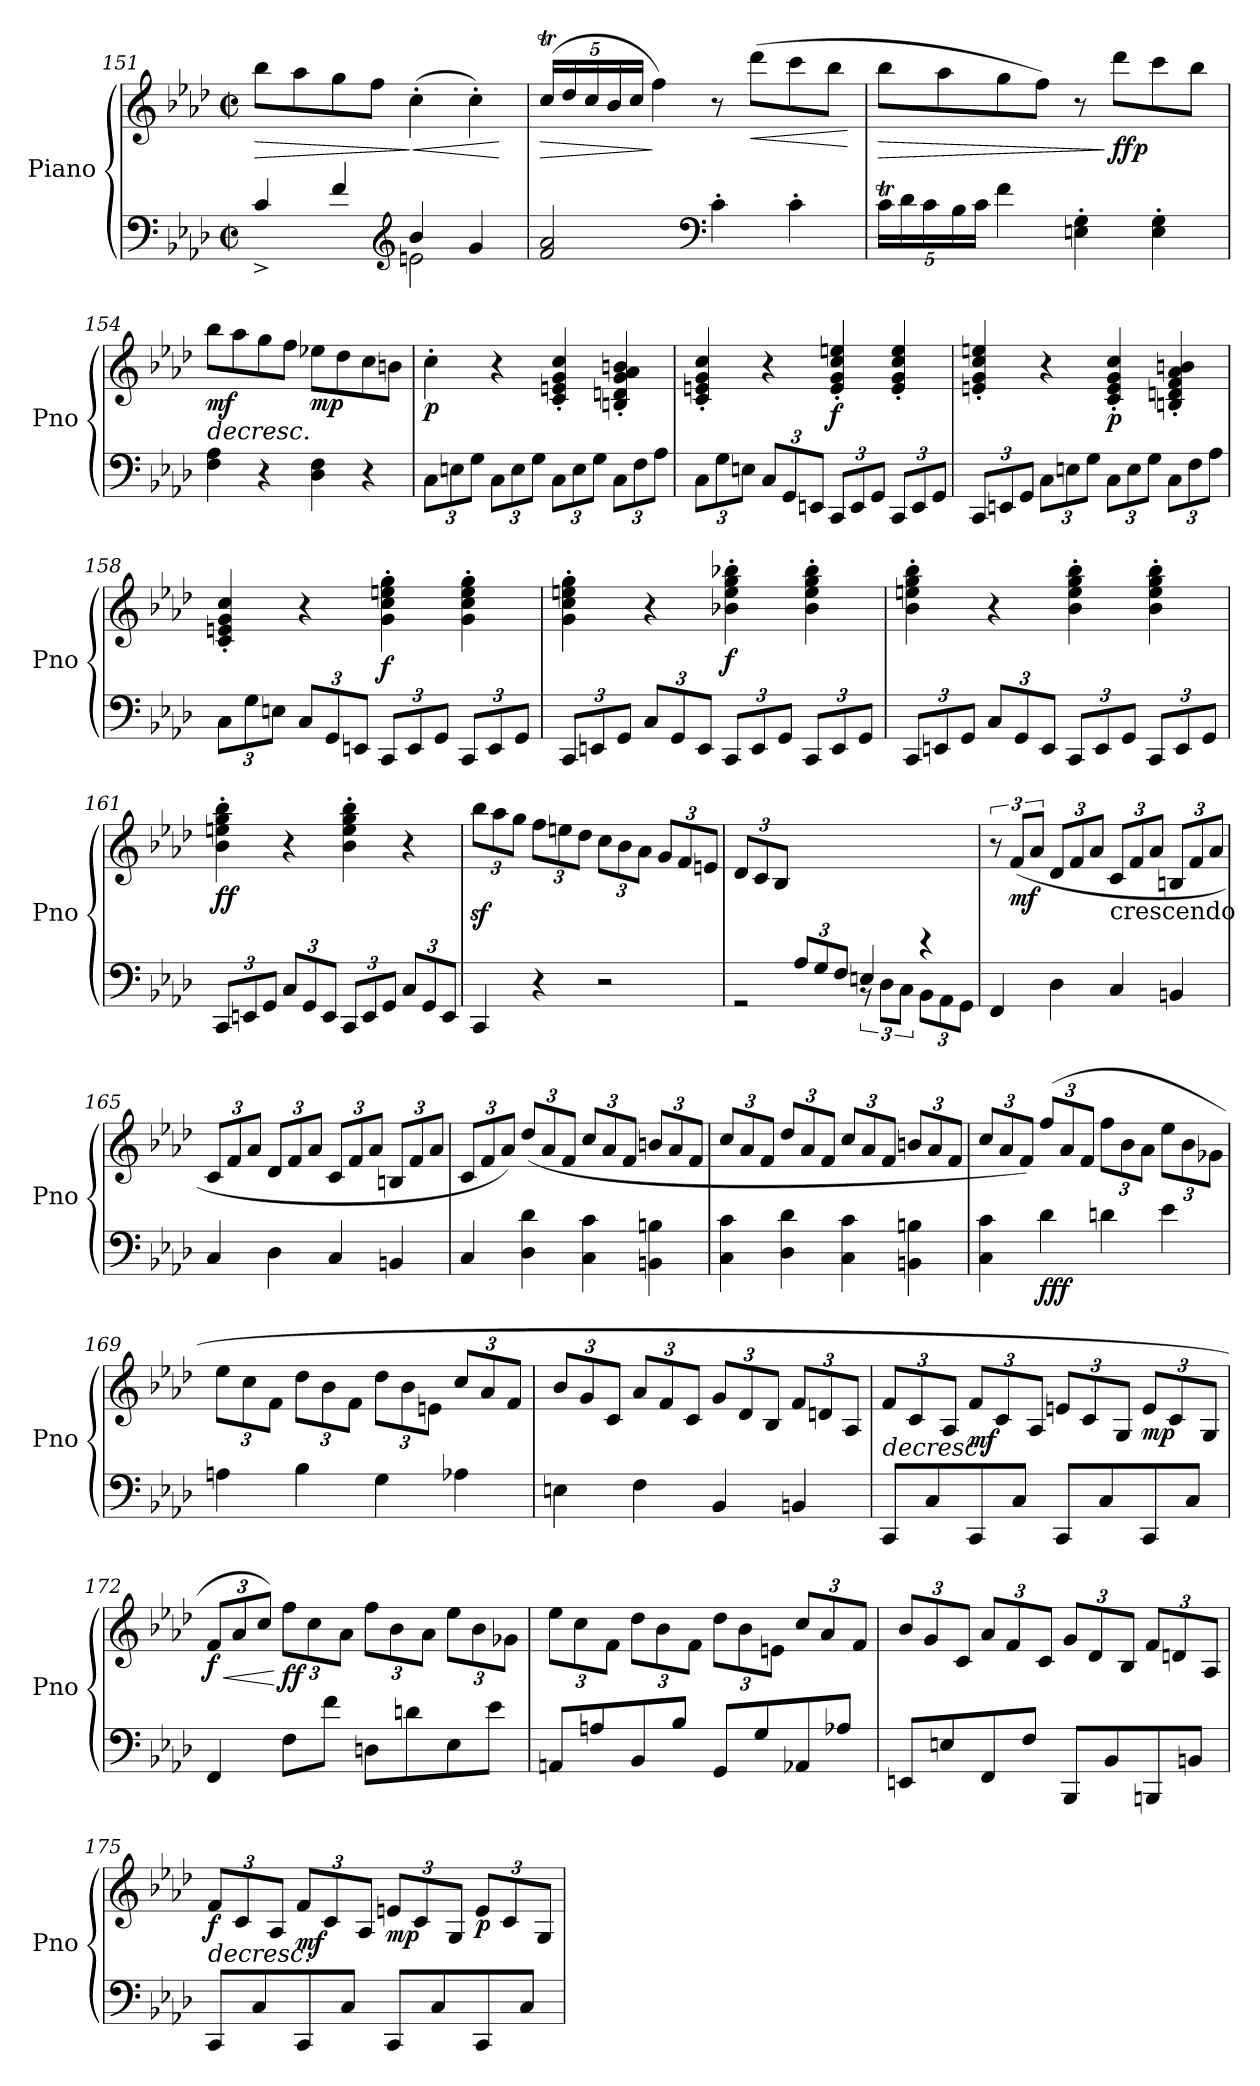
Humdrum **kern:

**kern	**kern	**dynam
*part1	*part1	*part1
*staff2	*staff1	*staff1/2
*I"Piano	*	*
*I'Pno	*	*
*clefF4	*clefG2	*
*k[b-e-a-d-]	*k[b-e-a-d-]	*
*A-:	*A-:	*
*M2/2	*M2/2	*
*met(c|)	*met(c|)	*
=151	=151	=151
*^	*	*
!	!	!	!LO:HP:b
4c^/	2ryy	8bb-\L	>
.	.	8aa-\	.
4f/	.	8gg\	.
.	.	8ff\J	.
*clefG2	*	*	*
!	!	!	!LO:HP:n=1:b
4b-/	2en\	(4cc'\	] <
4g/	.	4cc'\)	.
*v	*v	*	*
.	.	[
=152	=152	=152
*	*Xbrackettup	*
!	!	!LO:HP:b
2f/ 2a-/	(20cct/LL	>
.	20dd-/	.
.	20cc/	.
.	20b-/	.
.	20cc/JJ	.
.	4ff\)	]
*clefF4	*	*
4c'\	8r	.
!	!	!LO:HP:b
.	(8ddd-\L	<
4c'\	8ccc\	.
.	8bb-\J	.
.	.	[
=153	=153	=153
*Xbrackettup	*	*
!	!	!LO:HP:b
20ct\LL	8bb-\L	>
20d-\	.	.
20c\	.	.
.	8aa-\	.
20B-\	.	.
20c\JJ	.	.
4f\	8gg\	.
.	8ff\J)	.
4En\' 4G\'	8r	.
!	!	!LO:DY:n=1:b
!	!	!LO:DY:n=2:b
.	8ddd-\L	] f fp
4E\' 4G\'	8ccc\	.
.	8bb-\J	.
=154	=154	=154
!	!	!LO:HP:b
!	!	!LO:DY:n=1:b
4F\ 4A-\	8bb-\L	> mf
.	8aa-\	.
4r	8gg\	.
.	8ff\J	.
!	!	!LO:DY:n=2:b
4D-\ 4F\	8ee-X\L	mp
.	8dd-\	.
4r	8cc\	.
.	8bn\J	.
.	.	]
!!LO:LB:g=z
=155	=155	=155
!	!	!LO:DY:b
12C\L	4cc'\	p
12En\	.	.
12G\J	.	.
12C\L	4r	.
12E\	.	.
12G\J	.	.
12C\L	4c/' 4en/' 4g/' 4cc/'	.
12E\	.	.
12G\J	.	.
12C\L	4Bn/' 4dn/' 4g/' 4a-/' 4bn/'	.
12F\	.	.
12A-\J	.	.
=156	=156	=156
12C\L	4c/' 4en/' 4g/' 4cc/'	.
12G\	.	.
12En\J	.	.
12C/L	4r	.
12GG/	.	.
12EEn/J	.	.
!	!	!LO:DY:b
12CC/L	4e/' 4g/' 4cc/' 4een/'	f
12EE/	.	.
12GG/J	.	.
12CC/L	4e/' 4g/' 4cc/' 4ee/'	.
12EE/	.	.
12GG/J	.	.
=157	=157	=157
12CC/L	4en/' 4g/' 4cc/' 4een/'	.
12EEn/	.	.
12GG/J	.	.
12C\L	4r	.
12En\	.	.
12G\J	.	.
!	!	!LO:DY:b
12C\L	4c/' 4e/' 4g/' 4cc/'	p
12E\	.	.
12G\J	.	.
12C\L	4Bn/' 4dn/' 4f/' 4a-/' 4bn/'	.
12F\	.	.
12A-\J	.	.
!!LO:PB:g=z
=158	=158	=158
12C\L	4c/' 4en/' 4g/' 4cc/'	.
12G\	.	.
12En\J	.	.
12C/L	4r	.
12GG/	.	.
12EEn/J	.	.
!	!	!LO:DY:b
12CC/L	4g\' 4cc\' 4een\' 4gg\'	f
12EE/	.	.
12GG/J	.	.
12CC/L	4g\' 4cc\' 4ee\' 4gg\'	.
12EE/	.	.
12GG/J	.	.
=159	=159	=159
12CC/L	4g\' 4cc\' 4een\' 4gg\'	.
12EEn/	.	.
12GG/J	.	.
12C/L	4r	.
12GG/	.	.
12EE/J	.	.
!	!	!LO:DY:b
12CC/L	4b-X\' 4ee\' 4gg\' 4bb-X\'	f
12EE/	.	.
12GG/J	.	.
12CC/L	4b-\' 4ee\' 4gg\' 4bb-\'	.
12EE/	.	.
12GG/J	.	.
=160	=160	=160
12CC/L	4b-\' 4een\' 4gg\' 4bb-\'	.
12EEn/	.	.
12GG/J	.	.
12C/L	4r	.
12GG/	.	.
12EE/J	.	.
12CC/L	4b-\' 4ee\' 4gg\' 4bb-\'	.
12EE/	.	.
12GG/J	.	.
12CC/L	4b-\' 4ee\' 4gg\' 4bb-\'	.
12EE/	.	.
12GG/J	.	.
!!LO:LB:g=z
=161	=161	=161
!	!	!LO:DY:b
12CC/L	4b-\' 4een\' 4gg\' 4bb-\'	ff
12EEn/	.	.
12GG/J	.	.
12C/L	4r	.
12GG/	.	.
12EE/J	.	.
12CC/L	4b-\' 4ee\' 4gg\' 4bb-\'	.
12EE/	.	.
12GG/J	.	.
12C/L	4r	.
12GG/	.	.
12EE/J	.	.
=162	=162	=162
4CC/	12bb-z<\L	.
.	12aa-\	.
.	12gg\J	.
4r	12ff\L	.
.	12een\	.
.	12dd-\J	.
2r	12cc\L	.
.	12b-\	.
.	12a-\J	.
.	12g/L	.
.	12f/	.
.	12en/J	.
=163	=163	=163
*^	*	*
4ryy	2r	12d-/L	.
.	.	12c/	.
.	.	12B-/J	.
12A-/L	.	2ryy	.
12G/	.	.	.
12F/J	.	.	.
*	*brackettup	*	*
4En/	12rBB	.	.
.	12D-\L	.	.
.	12C\J	.	.
*	*Xbrackettup	*	*
4ryy	12BB-\L	4rEE	.
.	12AA-\	.	.
.	12GG\J	.	.
*v	*v	*	*
!!LO:LB:g=z
=164	=164	=164
*	*brackettup	*
4FF/	12r	.
!	!	!LO:DY:b
.	(12f/L	mf
.	12a-/J	.
*	*Xbrackettup	*
4D-\	12d-/L	.
.	12f/	.
.	12a-/J	.
!	!LO:TX:b:t=crescendo	!
4C/	12c/L	.
.	12f/	.
.	12a-/J	.
4BBn/	12Bn/L	.
.	12f/	.
.	12a-/J	.
=165	=165	=165
4C/	12c/L	.
.	12f/	.
.	12a-/J	.
4D-\	12d-/L	.
.	12f/	.
.	12a-/J	.
4C/	12c/L	.
.	12f/	.
.	12a-/J	.
4BBn/	12Bn/L	.
.	12f/	.
.	12a-/J	.
=166	=166	=166
4C/	12c/L	.
.	12f/	.
.	12a-/J)	.
4D-\ 4d-\	(12dd-/L	.
.	12a-/	.
.	12f/J	.
4C\ 4c\	12cc/L	.
.	12a-/	.
.	12f/J	.
4BBn\ 4Bn\	12bn/L	.
.	12a-/	.
.	12f/J	.
!!LO:LB:g=z
=167	=167	=167
4C\ 4c\	12cc/L	.
.	12a-/	.
.	12f/J	.
4D-\ 4d-\	12dd-/L	.
.	12a-/	.
.	12f/J	.
4C\ 4c\	12cc/L	.
.	12a-/	.
.	12f/J	.
4BBn\ 4Bn\	12bn/L	.
.	12a-/	.
.	12f/J	.
=168	=168	=168
4C\ 4c\	12cc/L	.
.	12a-/	.
.	12f/J)	.
!	!	!LO:DY:b=2
!	!	!LO:DY:n=1:b
4d-\	(12ff/L	ff f
.	12a-/	.
.	12f/J	.
4dn\	12ff\L	.
.	12b-\	.
.	12a-\J	.
4e-\	12ee-\L	.
.	12b-\	.
.	12g-X\J	.
=169	=169	=169
4An\	12ee-\L	.
.	12cc\	.
.	12f\J	.
4B-\	12dd-\L	.
.	12b-\	.
.	12f\J	.
4G\	12dd-\L	.
.	12b-\	.
.	12en\J	.
4A-X\	12cc/L	.
.	12a-/	.
.	12f/J	.
!!LO:LB:g=z
=170	=170	=170
4En\	12b-/L	.
.	12g/	.
.	12c/J	.
4F\	12a-/L	.
.	12f/	.
.	12c/J	.
4BB-/	12g/L	.
.	12d-/	.
.	12B-/J	.
4BBn/	12f/L	.
.	12dn/	.
.	12A-/J	.
=171	=171	=171
!	!	!LO:HP:b
8CC/L	12f/L	>
.	12c/	.
8C/	.	.
.	12A-/J	.
!	!	!LO:DY:b
8CC/	12f/L	mf
.	12c/	.
8C/J	.	.
.	12A-/J	.
8CC/L	12en/L	.
.	12c/	.
8C/	.	.
.	12G/J	.
!	!	!LO:DY:b
8CC/	12e/L	mp
.	12c/	.
8C/J	.	.
.	12G/J	.
.	.	]
=172	=172	=172
!	!	!LO:HP:b
!	!	!LO:DY:n=1:b
4FF/	12f/L	< f
.	12a-/	.
.	12cc/J)	.
!	!	!LO:DY:n=2:b
8F\L	12ff\L	[ ff
.	12cc\	.
8f\J	.	.
.	12a-\J	.
8Dn\L	12ff\L	.
.	12b-\	.
8dn\	.	.
.	12a-\J	.
8E-\	12ee-\L	.
.	12b-\	.
8e-\J	.	.
.	12g-X\J	.
!!LO:LB:g=z
=173	=173	=173
8AAn/L	12ee-\L	.
.	12cc\	.
8An/	.	.
.	12f\J	.
8BB-/	12dd-\L	.
.	12b-\	.
8B-/J	.	.
.	12f\J	.
8GG/L	12dd-\L	.
.	12b-\	.
8G/	.	.
.	12en\J	.
8AA-X/	12cc/L	.
.	12a-/	.
8A-X/J	.	.
.	12f/J	.
=174	=174	=174
8EEn/L	12b-/L	.
.	12g/	.
8En/	.	.
.	12c/J	.
8FF/	12a-/L	.
.	12f/	.
8F/J	.	.
.	12c/J	.
8BBB-/L	12g/L	.
.	12d-/	.
8BB-/	.	.
.	12B-/J	.
8BBBn/	12f/L	.
.	12dn/	.
8BBn/J	.	.
.	12A-/J	.
=175	=175	=175
!	!	!LO:HP:b
!	!	!LO:DY:n=1:b
8CC/L	12f/L	> f
.	12c/	.
8C/	.	.
.	12A-/J	.
!	!	!LO:DY:n=2:b
8CC/	12f/L	mf
.	12c/	.
8C/J	.	.
.	12A-/J	.
!	!	!LO:DY:n=3:b
8CC/L	12en/L	mp
.	12c/	.
8C/	.	.
.	12G/J	.
!	!	!LO:DY:n=4:b
8CC/	12e/L	p
.	12c/	.
8C/J	.	.
.	12G/J	.
.	.	]
=	=	=
*-	*-	*-
